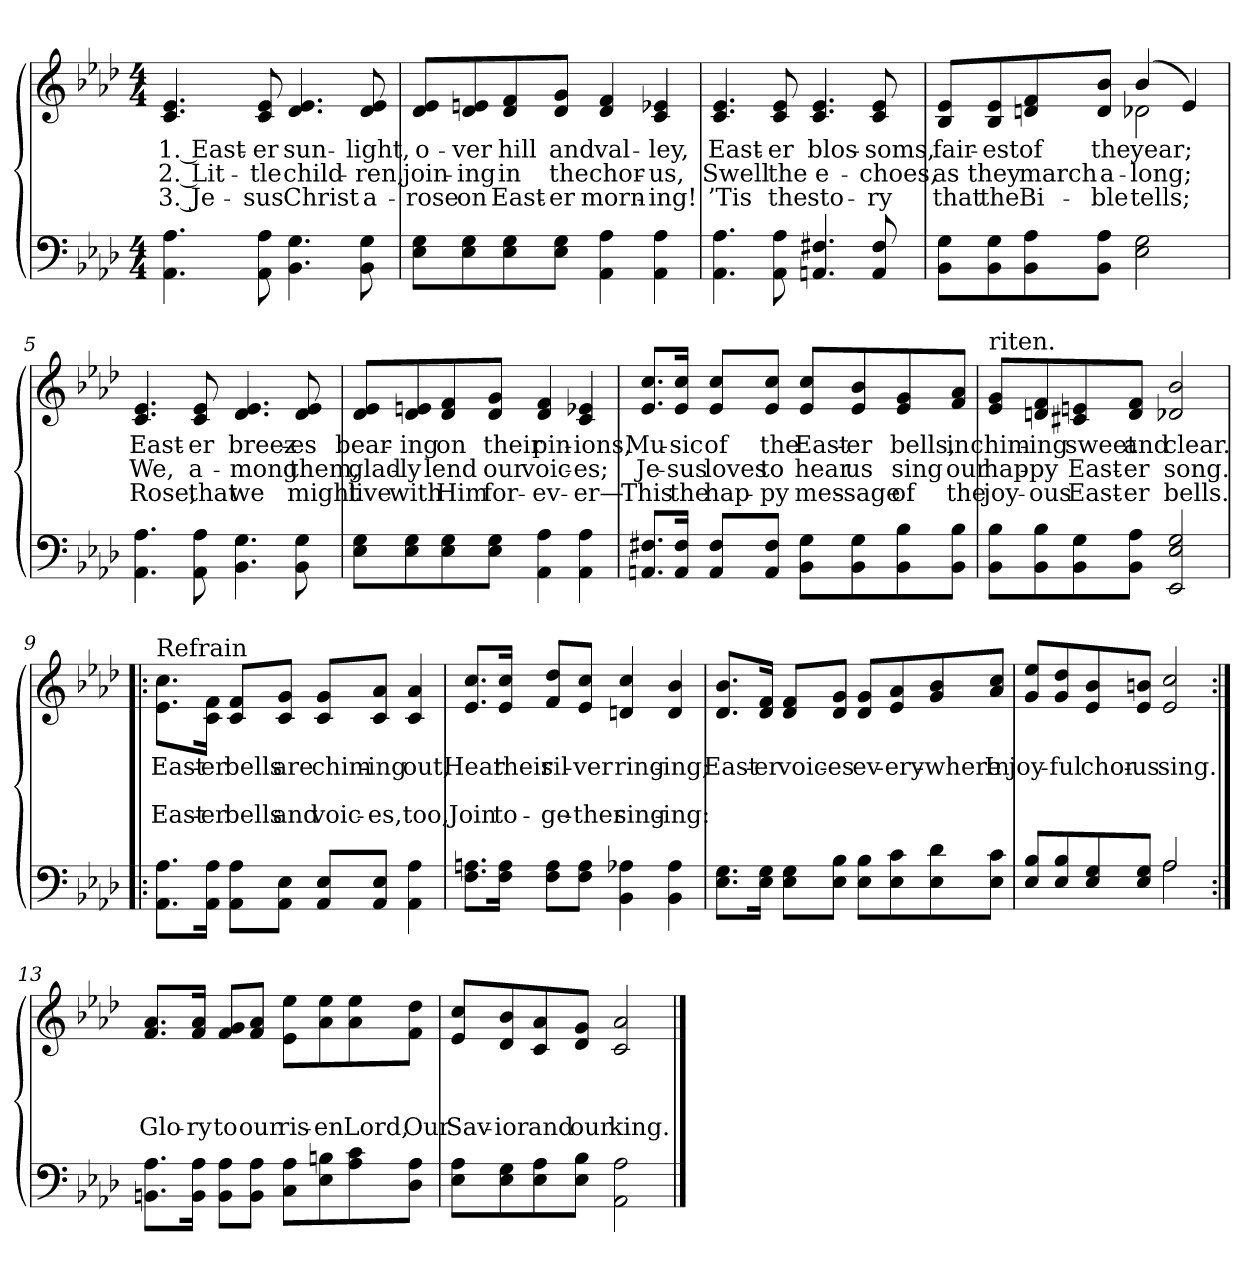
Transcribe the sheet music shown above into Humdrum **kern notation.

**kern	**kern	**text	**text	**text
*part2	*part1	*part1	*part1	*part1
*staff2	*staff1	*staff1	*staff1	*staff1
*clefF4	*clefG2	*	*	*
*k[b-e-a-d-]	*k[b-e-a-d-]	*	*	*
*A-:	*A-:	*	*	*
*M4/4	*M4/4	*	*	*
*MM95	*MM95	*	*	*
=1	=1	=1	=1	=1
!	!	!LO:LY:b	!LO:LY:b	!LO:LY:b
4.AA-\ 4.A-\	4.c/ 4.e-/	1. East-	2. Lit-	3. Je-
!	!	!LO:LY:b	!LO:LY:b	!LO:LY:b
8AA-\ 8A-\	8c/ 8e-/	-er	-tle	-sus
!	!	!LO:LY:b	!LO:LY:b	!LO:LY:b
4.BB-\ 4.G\	4.d-/ 4.e-/	sun-	child-	Christ
!	!	!LO:LY:b	!LO:LY:b	!LO:LY:b
8BB-\ 8G\	8d-/ 8e-/	-light,	-ren,	a-
=2	=2	=2	=2	=2
!	!	!LO:LY:b	!LO:LY:b	!LO:LY:b
8E-\ 8G\L	8d-/ 8e-/L	o-	join-	-rose
!	!	!LO:LY:b	!LO:LY:b	!LO:LY:b
8E-\ 8G\	8d-/ 8en/	-ver	-ing	on
!	!	!LO:LY:b	!LO:LY:b	!LO:LY:b
8E-\ 8G\	8d-/ 8f/	hill	in	East-
!	!	!LO:LY:b	!LO:LY:b	!LO:LY:b
8E-\ 8G\J	8d-/ 8g/J	and	the	-er
!	!	!LO:LY:b	!LO:LY:b	!LO:LY:b
4AA-\ 4A-\	4d-/ 4f/	val-	chor-	morn-
!	!	!LO:LY:b	!LO:LY:b	!LO:LY:b
4AA-\ 4A-\	4c/ 4e-X/	-ley,	-us,	-ing!
=3	=3	=3	=3	=3
!	!	!LO:LY:b	!LO:LY:b	!LO:LY:b
4.AA-\ 4.A-\	4.c/ 4.e-/	East-	Swell	’Tis
!	!	!LO:LY:b	!LO:LY:b	!LO:LY:b
8AA-\ 8A-\	8c/ 8e-/	-er	the	the
!	!	!LO:LY:b	!LO:LY:b	!LO:LY:b
4.AAn/ 4.F#X/	4.c/ 4.e-/	blos-	e-	sto-
!	!	!LO:LY:b	!LO:LY:b	!LO:LY:b
8AA/ 8F#/	8c/ 8e-/	-soms,	-choes,	-ry
!!LO:LB:g=z
=4	=4	=4	=4	=4
!	!	!LO:LY:b	!LO:LY:b	!LO:LY:b
*	*^	*	*	*
8BB-\ 8G\L	8B-/ 8e-/L	2ryy	fair-	as	that
!	!	!	!LO:LY:b	!LO:LY:b	!LO:LY:b
8BB-\ 8G\	8B-/ 8e-/	.	-est	they	the
!	!	!	!LO:LY:b	!LO:LY:b	!LO:LY:b
8BB-\ 8A-\	8dn/ 8f/	.	of	march	Bi-
!	!	!	!LO:LY:b	!LO:LY:b	!LO:LY:b
8BB-\ 8A-\J	8d/ 8b-/J	.	the	a-	-ble
!	!	!	!LO:LY:b	!LO:LY:b	!LO:LY:b
2E-\ 2G\	(>4b-/	2d-X\	year;	-long;	tells;
.	4e-/)	.	.	.	.
*	*v	*v	*	*	*
=5	=5	=5	=5	=5
!	!	!LO:LY:b	!LO:LY:b	!LO:LY:b
4.AA-\ 4.A-\	4.c/ 4.e-/	East-	We,	Rose,
!	!	!LO:LY:b	!LO:LY:b	!LO:LY:b
8AA-\ 8A-\	8c/ 8e-/	-er	a-	that
!	!	!LO:LY:b	!LO:LY:b	!LO:LY:b
4.BB-\ 4.G\	4.d-/ 4.e-/	breez-	-mong	we
!	!	!LO:LY:b	!LO:LY:b	!LO:LY:b
8BB-\ 8G\	8d-/ 8e-/	-es	them,	might
=6	=6	=6	=6	=6
!	!	!LO:LY:b	!LO:LY:b	!LO:LY:b
8E-\ 8G\L	8d-/ 8e-/L	bear-	glad-	live
!	!	!LO:LY:b	!LO:LY:b	!LO:LY:b
8E-\ 8G\	8d-/ 8en/	-ing	-ly	with
!	!	!LO:LY:b	!LO:LY:b	!LO:LY:b
8E-\ 8G\	8d-/ 8f/	on	lend	Him
!	!	!LO:LY:b	!LO:LY:b	!LO:LY:b
8E-\ 8G\J	8d-/ 8g/J	their	our	for-
!	!	!LO:LY:b	!LO:LY:b	!LO:LY:b
4AA-\ 4A-\	4d-/ 4f/	pin-	voic-	-ev-
!	!	!LO:LY:b	!LO:LY:b	!LO:LY:b
4AA-\ 4A-\	4c/ 4e-X/	-ions,	-es;	-er—
!!LO:LB:g=z
=7	=7	=7	=7	=7
!	!	!LO:LY:b	!LO:LY:b	!LO:LY:b
8.AAn/ 8.F#X/L	8.e-/ 8.cc/L	Mu-	Je-	This
!	!	!LO:LY:b	!LO:LY:b	!LO:LY:b
16AA/ 16F#/Jk	16e-/ 16cc/Jk	-sic	-sus	the
!	!	!LO:LY:b	!LO:LY:b	!LO:LY:b
8AA/ 8F#/L	8e-/ 8cc/L	of	loves	hap-
!	!	!LO:LY:b	!LO:LY:b	!LO:LY:b
8AA/ 8F#/J	8e-/ 8cc/J	the	to	-py
!	!	!LO:LY:b	!LO:LY:b	!LO:LY:b
8BB-\ 8G\L	8e-/ 8cc/L	East-	hear	mes-
!	!	!LO:LY:b	!LO:LY:b	!LO:LY:b
8BB-\ 8G\	8e-/ 8b-/	-er	us	-sage
!	!	!LO:LY:b	!LO:LY:b	!LO:LY:b
8BB-\ 8B-\	8e-/ 8g/	bells,	sing	of
!	!	!LO:LY:b	!LO:LY:b	!LO:LY:b
8BB-\ 8B-\J	8f/ 8a-/J	in	our	the
=8	=8	=8	=8	=8
!	!LO:TX:a:t=riten.	!	!	!
!	!	!LO:LY:b	!LO:LY:b	!LO:LY:b
8BB-\ 8B-\L	8e-/ 8g/L	chim-	hap-	joy-
!	!	!LO:LY:b	!LO:LY:b	!LO:LY:b
8BB-\ 8B-\	8dn/ 8f/	-ing	-py	-ous
!	!	!LO:LY:b	!LO:LY:b	!LO:LY:b
8BB-\ 8G\	8c#X/ 8en/	sweet	East-	East-
!	!	!LO:LY:b	!LO:LY:b	!LO:LY:b
8BB-\ 8A-\J	8d/ 8f/J	and	-er	-er
!	!	!LO:LY:b	!LO:LY:b	!LO:LY:b
2EE-/ 2E-/ 2G/	2d-X/ 2b-/	clear.	song.	bells.
!!LO:LB:g=z
=9!|:	=9!|:	=9!|:	=9!|:	=9!|:
!	!LO:TX:a:t=Refrain	!	!	!
!	!	!LO:LY:b	!	!LO:LY:b
8.AA-\ 8.A-\L	8.e-\ 8.cc\L	East-	.	East-
!	!	!LO:LY:b	!	!LO:LY:b
16AA-\ 16A-\Jk	16c\ 16f\Jk	-er	.	-er
!	!	!LO:LY:b	!	!LO:LY:b
8AA-\ 8A-\L	8c/ 8f/L	bells	.	bells
!	!	!LO:LY:b	!	!LO:LY:b
8AA-\ 8E-\J	8c/ 8g/J	are	.	and
!	!	!LO:LY:b	!	!LO:LY:b
8AA-/ 8E-/L	8c/ 8g/L	chim-	.	voic-
!	!	!LO:LY:b	!	!LO:LY:b
8AA-/ 8E-/J	8c/ 8a-/J	-ing	.	-es,
!	!	!LO:LY:b	!	!LO:LY:b
4AA-\ 4A-\	4c/ 4a-/	out,	.	too,
=10	=10	=10	=10	=10
!	!	!LO:LY:b	!	!LO:LY:b
8.F\ 8.An\L	8.e-/ 8.cc/L	Hear	.	Join
!	!	!LO:LY:b	!	!LO:LY:b
16F\ 16A\Jk	16e-/ 16cc/Jk	their	.	to-
!	!	!LO:LY:b	!	!LO:LY:b
8F\ 8A\L	8f/ 8dd-/L	sil-	.	-ge-
!	!	!LO:LY:b	!	!LO:LY:b
8F\ 8A\J	8e-/ 8cc/J	-ver	.	-ther
!	!	!LO:LY:b	!	!LO:LY:b
4BB-\ 4A-X\	4dn/ 4cc/	ring-	.	sing-
!	!	!LO:LY:b	!	!LO:LY:b
4BB-\ 4A-\	4d/ 4b-/	-ing;	.	-ing:
=11	=11	=11	=11	=11
!	!	!LO:LY:b	!	!LO:LY:b
8.E-\ 8.G\L	8.d-/ 8.b-/L	East-	.	.
!	!	!LO:LY:b	!	!LO:LY:b
16E-\ 16G\Jk	16d-/ 16f/Jk	-er	.	.
!	!	!LO:LY:b	!	!LO:LY:b
8E-\ 8G\L	8d-/ 8f/L	voic-	.	.
!	!	!LO:LY:b	!	!LO:LY:b
8E-\ 8B-\J	8d-/ 8g/J	-es	.	.
!	!	!LO:LY:b	!	!LO:LY:b
8E-\ 8B-\L	8d-/ 8g/L	ev-	.	.
!	!	!LO:LY:b	!	!LO:LY:b
8E-\ 8c\	8e-/ 8a-/	-ery-	.	.
!	!	!LO:LY:b	!	!LO:LY:b
8E-\ 8d-\	8g/ 8b-/	-where	.	.
!	!	!LO:LY:b	!	!LO:LY:b
8E-\ 8c\J	8a-/ 8cc/J	In	.	.
!!LO:PB:g=z
=12	=12	=12	=12	=12
*^	*	*	*	*
!	!	!	!LO:LY:b	!	!LO:LY:b
8E-/ 8B-/L	2ryy	8g/ 8ee-/L	joy-	.	.
!	!	!	!LO:LY:b	!	!LO:LY:b
8E-/ 8B-/	.	8g/ 8dd-/	-ful	.	.
!	!	!	!LO:LY:b	!	!LO:LY:b
8E-/ 8G/	.	8e-/ 8b-/	chor-	.	.
!	!	!	!LO:LY:b	!	!LO:LY:b
8E-/ 8G/J	.	8e-/ 8bn/J	-us	.	.
!	!	!	!LO:LY:b	!	!LO:LY:b
2A-/	2A-\	2e-/ 2cc/	sing.	.	.
=13:|!	=13:|!	=13:|!	=13:|!	=13:|!	=13:|!
!	!	!	!	!	!LO:LY:b
*v	*v	*	*	*	*
8.BBn\ 8.A-\L	8.f/ 8.a-/L	.	.	Glo-
!	!	!	!	!LO:LY:b
16BB\ 16A-\Jk	16f/ 16a-/Jk	.	.	-ry
!	!	!	!	!LO:LY:b
8BB\ 8A-\L	8f/ 8g/L	.	.	to
!	!	!	!	!LO:LY:b
8BB\ 8A-\J	8f/ 8a-/J	.	.	our
!	!	!	!	!LO:LY:b
8C\ 8A-\L	8e-\ 8ee-\L	.	.	ris-
!	!	!	!	!LO:LY:b
8E-\ 8Bn\	8a-\ 8ee-\	.	.	-en
!	!	!	!	!LO:LY:b
8A-\ 8c\	8a-\ 8ee-\	.	.	Lord,
!	!	!	!	!LO:LY:b
8D-\ 8A-\J	8f\ 8dd-\J	.	.	Our
=14	=14	=14	=14	=14
!	!	!	!	!LO:LY:b
8E-\ 8A-\L	8e-/ 8cc/L	.	.	Sav-
!	!	!	!	!LO:LY:b
8E-\ 8G\	8d-/ 8b-/	.	.	-ior
!	!	!	!	!LO:LY:b
8E-\ 8A-\	8c/ 8a-/	.	.	and
!	!	!	!	!LO:LY:b
8E-\ 8B-\J	8d-/ 8g/J	.	.	our
!	!	!	!	!LO:LY:b
2AA-\ 2A-\	2c/ 2a-/	.	.	king.
==	==	==	==	==
*-	*-	*-	*-	*-
